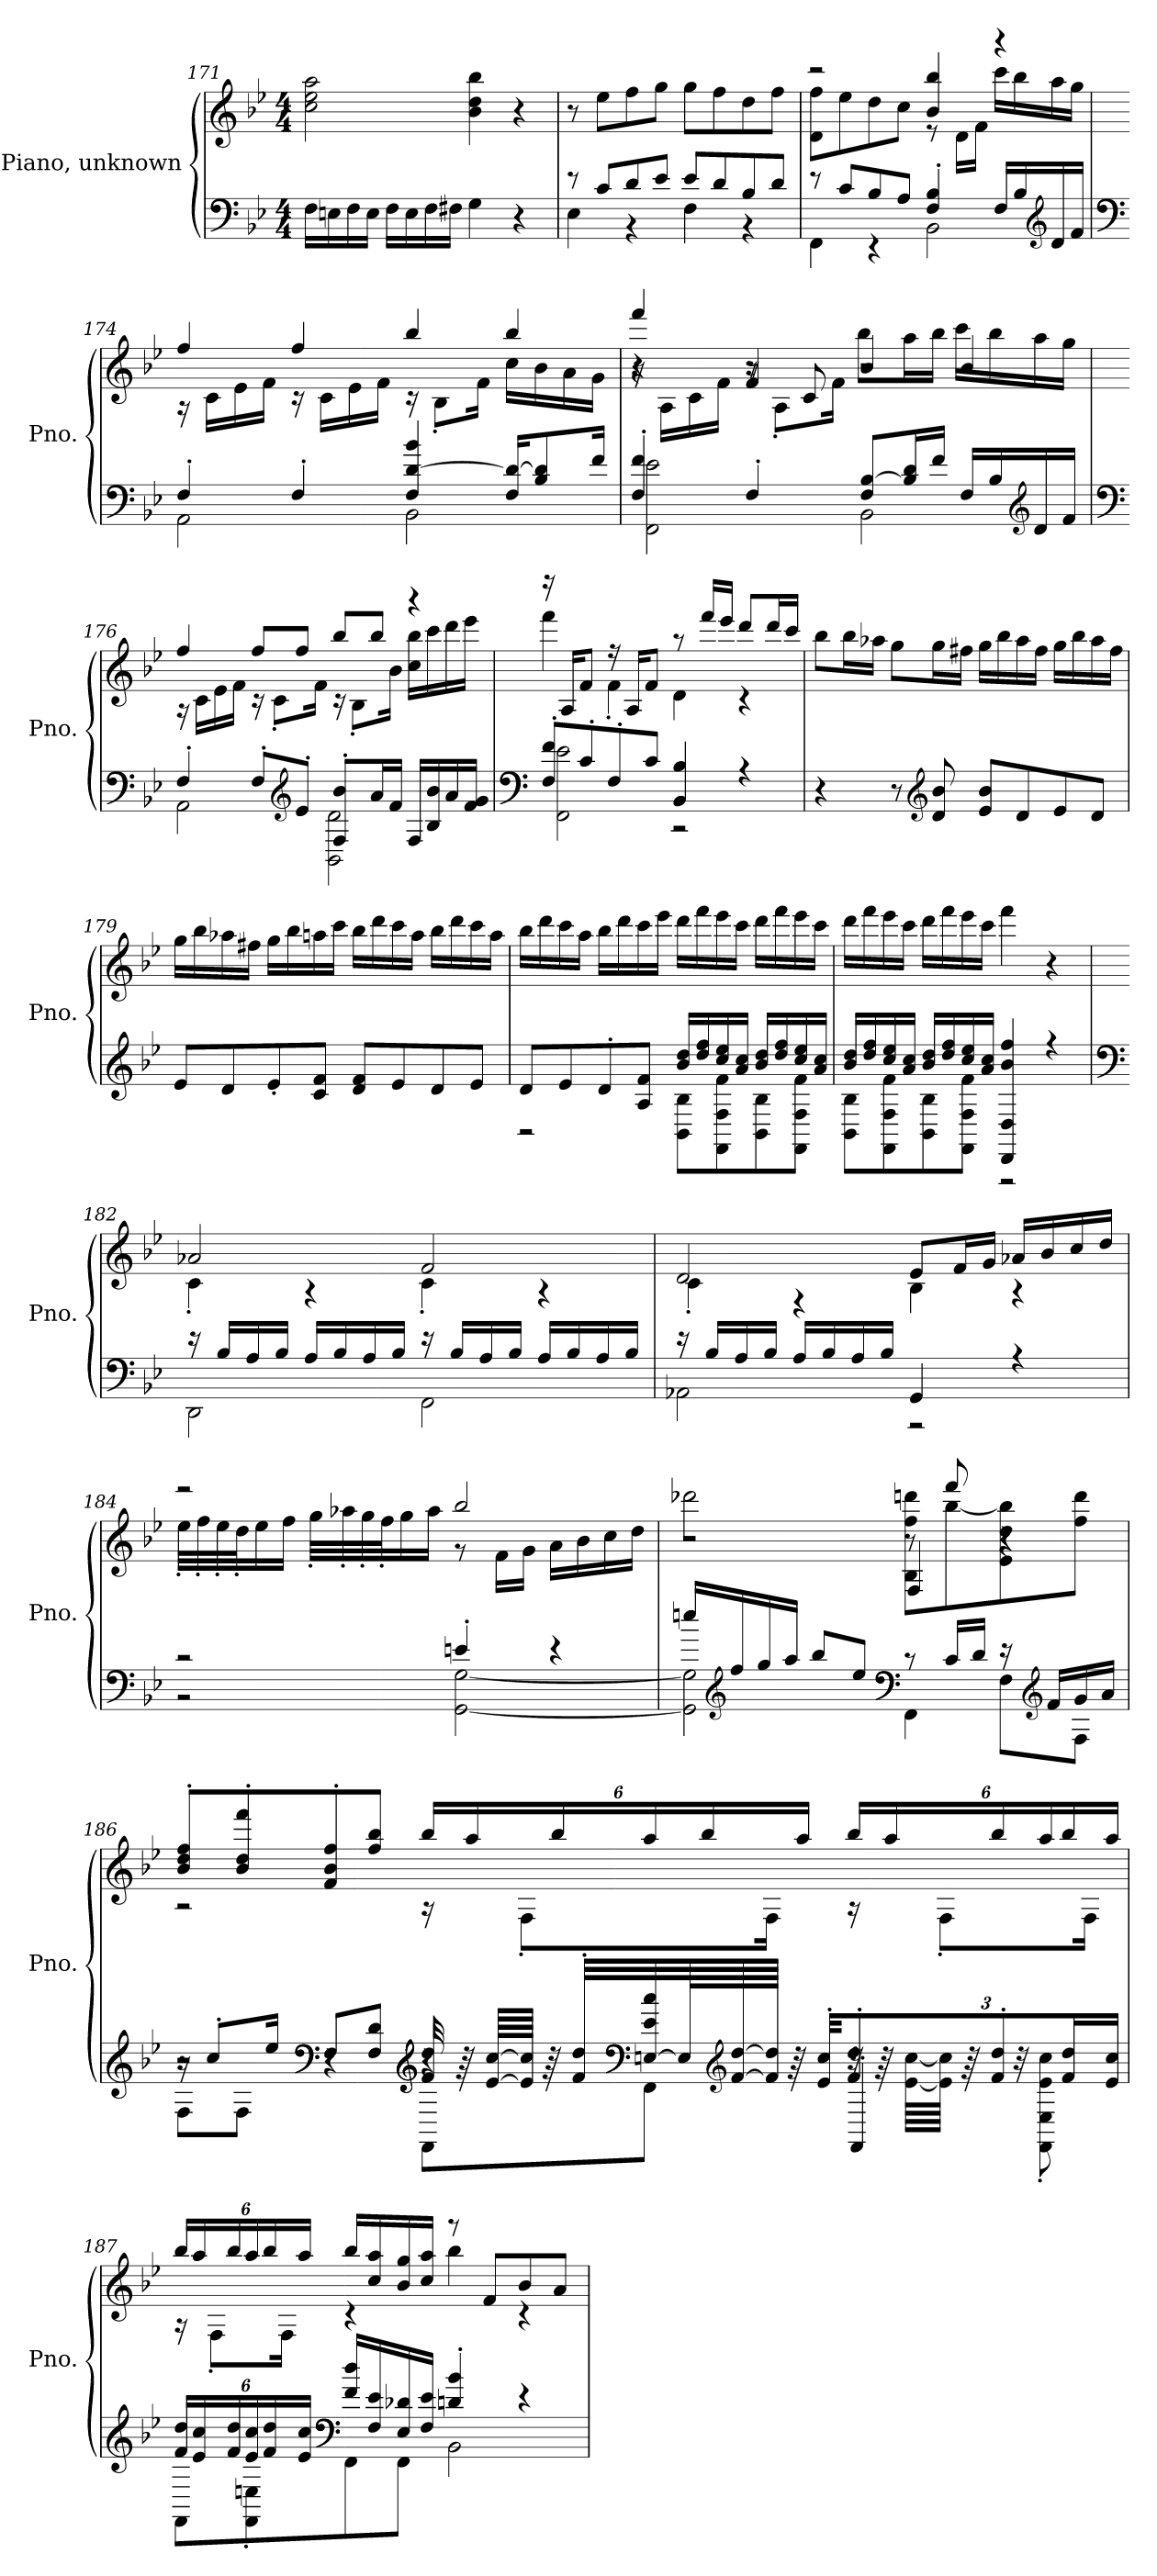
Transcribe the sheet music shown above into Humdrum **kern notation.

**kern	**kern
*part1	*part1
*staff2	*staff1
*I"Piano, unknown	*
*I'Pno.	*
*clefF4	*clefG2
*k[b-e-]	*k[b-e-]
*M4/4	*M4/4
=171	=171
16F\LL	2cc\ 2ee-\ 2aa\
16En\	.
16F\	.
16E\JJ	.
16F\LL	.
16E\	.
16F\	.
16F#X\JJ	.
4G\	4b-\ 4dd\ 4bb-\
4r	4r
=172	=172
*^	*
8r	4E-\	8r
8c/L	.	8ee-\L
8d/	4r	8ff\
8e-/J	.	8gg\J
8e-/L	4F\	8gg\L
8d/	.	8ff\
8B-/	4r	8dd\
8d/J	.	8ff\J
!!LO:LB:g=z
=173	=173	=173
*	*	*^
8r	4FF\	2r	8d\ 8ff\L
8c/L	.	.	8ee-\
8B-/	4r	.	8dd\
8A/J	.	.	8cc\J
4F/' 4B-/'	2BB-\	4b-/ 4bb-/	8r
.	.	.	16d\LL
.	.	.	16f\JJ
16F/LL	.	4r	16ccc\LL
16B-/	.	.	16bb-\
*clefG2	*	*	*
16d/	.	.	16aa\
16f/JJ	.	.	16gg\JJ
=174	=174	=174	=174
*clefF4	*	*	*
4F'/	2AA\	4ff/	16r
.	.	.	16c\LL
.	.	.	16e-\
.	.	.	16f\JJ
4F'/	.	4ff/	16r
.	.	.	16c\LL
.	.	.	16e-\
.	.	.	16f\JJ
4F/ [4d/ 4b-/	2BB-\	4bb-/	16r
.	.	.	8B-'\L
.	.	.	16f\Jk
16F/ 16d/_KL	.	4bb-/	16cc\LL
8B-/ 8d/]	.	.	16b-\
.	.	.	16a\
16f/Jk	.	.	16g\JJ
!!LO:LB:g=z
=175	=175	=175	=175
*	*	*	*^
4F/' 4f/'	2FF\ 2e-\	4fff/	16r	4r
.	.	.	16A\LL	.
.	.	.	16c\	.
.	.	.	16f\JJ	.
4F'/	.	4f/	16r	8r
.	.	.	8A'\L	.
.	.	.	.	8c/
.	.	.	16f\Jk	.
8F/ [8B-/L	2BB-\	4b-/	8bb-\L	2r
16B-/] 16d/L	.	.	16aa\L	.
16f/JJ	.	.	16bb-\JJ	.
16F/LL	.	4b-/	16ccc\LL	.
16B-/	.	.	16bb-\	.
*clefG2	*	*	*	*
16d/	.	.	16aa\	.
16f/JJ	.	.	16gg\JJ	.
*	*	*v	*v	*v
=176	=176	=176
*clefF4	*	*
*	*	*^
4F'/	2AA\	4ff/	16r
.	.	.	16c\LL
.	.	.	16e-\
.	.	.	16f\JJ
8F'/L	.	8ff/L	16r
.	.	.	8c'\L
*clefG2	*	*	*
8e-'/J	.	8ff/J	.
.	.	.	16f\Jk
8F/' 8b-/'L	2BB-\ 2d\	8bb-/L	16r
.	.	.	8B-'\L
16a/L	.	8bb-/J	.
16f/JJ	.	.	16b-\Jk
16F/LL	.	4r	16cc\ 16bb-\LL
16B-/ 16b-/	.	.	16ccc\
16a/	.	.	16ddd\
16f/ 16g/JJ	.	.	16eee-\JJ
!!LO:LB:g=z	!!
=177	=177	=177	=177
*clefF4	*	*	*
8F/' 8f/'L	2FF\ 2e-\	16r	4fff\
.	.	16A/KL	.
8c'/	.	8f/J	.
8F'/	.	16r	4f'\
.	.	16A/KL	.
8c/J	.	8f/J	.
4BB-/ 4B-/	2r	8r	4d\
.	.	16fff/LL	.
.	.	16eee-/JJ	.
4r	.	8ddd/L	4r
.	.	16ddd/L	.
.	.	16ccc/JJ	.
*v	*v	*	*
*	*v	*v
=178	=178
4r	8bb-\L
.	16bb-\L
.	16aa-X\JJ
8r	8gg\L
*clefG2	*
8d/ 8b-/	16gg\L
.	16ff#X\JJ
8e-/ 8b-/L	16gg\LL
.	16bb-\
8d/	16aa-\
.	16ff#\JJ
8e-/	16gg\LL
.	16bb-\
8d/J	16aa-\
.	16ff#\JJ
!!LO:LB:g=z
=179	=179
8e-/L	16gg\LL
.	16bb-\
8d/	16aa-X\
.	16ff#X\JJ
8e-'/	16gg\LL
.	16bb-\
8c/ 8f/J	16aan\
.	16ccc\JJ
8d/ 8f/L	16bb-\LL
.	16ddd\
8e-/	16ccc\
.	16aa\JJ
8d/	16bb-\LL
.	16ddd\
8e-/J	16ccc\
.	16aa\JJ
=180	=180
*^	*
8d/L	2r	16bb-\LL
.	.	16ddd\
8e-/	.	16ccc\
.	.	16aa\JJ
8d'/	.	16bb-\LL
.	.	16ddd\
8A/ 8f/J	.	16ccc\
.	.	16eee-\JJ
16b-/ 16dd/LL	8BB-\ 8B-\L	16ddd\LL
16dd/ 16ff/	.	16fff\
16cc/ 16ee-/	8FF\ 8F\ 8f\	16eee-\
16a/ 16cc/JJ	.	16ccc\JJ
16b-/ 16dd/LL	8BB-\ 8B-\	16ddd\LL
16dd/ 16ff/	.	16fff\
16cc/ 16ee-/	8FF\ 8F\ 8f\J	16eee-\
16a/ 16cc/JJ	.	16ccc\JJ
!!LO:PB:g=z
=181	=181	=181
16b-/ 16dd/LL	8BB-\ 8B-\L	16ddd\LL
16dd/ 16ff/	.	16fff\
16cc/ 16ee-/	8FF\ 8F\ 8f\	16eee-\
16a/ 16cc/JJ	.	16ccc\JJ
16b-/ 16dd/LL	8BB-\ 8B-\	16ddd\LL
16dd/ 16ff/	.	16fff\
16cc/ 16ee-/	8FF\ 8F\ 8f\J	16eee-\
16a/ 16cc/JJ	.	16ccc\JJ
4DD/ 4D/ 4b-/ 4ff/	2r	4fff\
4r	.	4r
=182	=182	=182
*clefF4	*	*
*	*	*^
16r	2DD\	2a-X/	4c'\
16B-/LL	.	.	.
16A/	.	.	.
16B-/JJ	.	.	.
16A/LL	.	.	4r
16B-/	.	.	.
16A/	.	.	.
16B-/JJ	.	.	.
16r	2FF\	2f/	4c'\
16B-/LL	.	.	.
16A/	.	.	.
16B-/JJ	.	.	.
16A/LL	.	.	4r
16B-/	.	.	.
16A/	.	.	.
16B-/JJ	.	.	.
!!LO:LB:g=z	!!
=183	=183	=183	=183
16r	2AA-X\	2d/	4c'\
16B-/LL	.	.	.
16A/	.	.	.
16B-/JJ	.	.	.
16A/LL	.	.	4r
16B-/	.	.	.
16A/	.	.	.
16B-/JJ	.	.	.
4GG/	2r	8e-/L	4B-\
.	.	16f/L	.
.	.	16g/JJ	.
4r	.	16a-X/LL	4r
.	.	16b-/	.
.	.	16cc/	.
.	.	16dd/JJ	.
=184	=184	=184	=184
2r	2r	2r	32ee-'\LLL
.	.	.	32ff'\
.	.	.	32ee-'\
.	.	.	32dd'\J
.	.	.	16ee-\
.	.	.	16ff\JJ
.	.	.	32gg'\LLL
.	.	.	32aa-X'\
.	.	.	32gg'\
.	.	.	32ff'\J
.	.	.	16gg\
.	.	.	16aa-\JJ
4en'/	[2GG\ [2G\	2bb-/	8r
.	.	.	16f\LL
.	.	.	16g\JJ
4r	.	.	16a\LL
.	.	.	16b-\
.	.	.	16cc\
.	.	.	16dd\JJ
!!LO:LB:g=z
=185	=185	=185	=185
*	*	*	*^
16een/LL	2GG\] 2G\]	2r	2ddd-X\	2r
*clefG2	*	*	*	*
16ff/	.	.	.	.
16gg/	.	.	.	.
16aa/JJ	.	.	.	.
8bb-/L	.	.	.	.
8ee/J	.	.	.	.
*clefF4	*	*	*	*
8r	4FF\	8r	8B-\ 8ff\ 8dddn\L	4F/
16c/LL	.	8fff/	[8bb-\	.
16d/JJ	.	.	.	.
16r	8F\L	4r	8e-\ 8dd\ 8bb-\]	4r
*clefG2	*	*	*	*
16f/LL	.	.	.	.
16g/	8F\J	.	8ff\ 8ddd\J	.
16a/JJ	.	.	.	.
*	*	*	*v	*v
!!LO:LB:g=z
=186	=186	=186	=186
*	*^	*	*
16r	8F\L	2r	8b-/' 8dd/' 8ff/'L	2r
8cc'/L	.	.	.	.
.	8F\J	.	8b-/' 8dd/' 8fff/'	.
16ee-/Jk	.	.	.	.
*clefF4	*	*	*	*
8F/L	4r	.	8f/' 8b-/' 8ff/'	.
8F/ 8d/J	.	.	8ff/ 8bb-/J	.
*clefG2	*	*	*	*
*	*	*	*Xbrackettup	*
32f/ 32dd/	8FF\L	4r	24bb-/LL	16r
64r	.	.	.	.
.	.	.	24aa/	.
[64e-/ [64cc/LLLL	.	.	.	.
64e-/] 64cc/]JJJJ	.	.	.	8F'\L
64r	.	.	.	.
.	.	.	24bb-/	.
32f/' 32dd/'LLL	.	.	.	.
*clefF4	*	*	*	*
[32En/ 32e-/ 32cc/	8FF\J	.	24aa/	.
64E/L]	.	.	.	.
.	.	.	24bb-/	.
*clefG2	*	*	*	*
[64f/ [64dd/	.	.	.	.
64f/] 64dd/]JJJJ	.	.	.	16F\Jk
64r	.	.	.	.
.	.	.	24aa/JJ	.
32e-/' 32cc/'KKL	.	.	.	.
*Xbrackettup	*	*	*	*
12f/' 12dd/'	32r	4FF'/	24bb-/LL	16r
.	64r	.	.	.
.	.	.	24aa/	.
.	[64e-\ [64cc\LLLL	.	.	.
.	64e-\] 64cc\]JJJJ	.	.	8F'\L
.	64r	.	.	.
12f/' 12dd/'	.	.	24bb-/	.
.	32r	.	.	.
.	8FF\' 8E\' 8e-\' 8cc\'	.	24aa/	.
24f/ 24dd/L	.	.	24bb-/	.
.	.	.	.	16F\Jk
24e-/ 24cc/JJ	.	.	24aa/JJ	.
*	*v	*v	*	*
!!LO:LB:g=z	!!
=187	=187	=187	=187
24f/ 24dd/LL	8FF\L	24bb-/LL	16r
24e-/ 24cc/	.	24aa/	.
.	.	.	8F'\L
24f/ 24dd/	.	24bb-/	.
24e-/ 24cc/	8FF\' 8En\'	24aa/	.
24f/ 24dd/	.	24bb-/	.
.	.	.	16F\Jk
24e-/ 24cc/JJ	.	24aa/JJ	.
*clefF4	*	*	*
16f/ 16dd/LL	8FF\	16bb-/LL	4r
16F/ 16e-/	.	16cc/ 16aa/	.
16E/ 16d-X/	8FF\J	16b-/ 16gg/	.
16F/ 16e-/JJ	.	16cc/ 16aa/JJ	.
4dn/' 4b-/'	2BB-\	8r	4bb-\
.	.	8f/L	.
4r	.	8b-/	4r
.	.	8a/J	.
*v	*v	*	*
*	*v	*v
=	=
*-	*-
